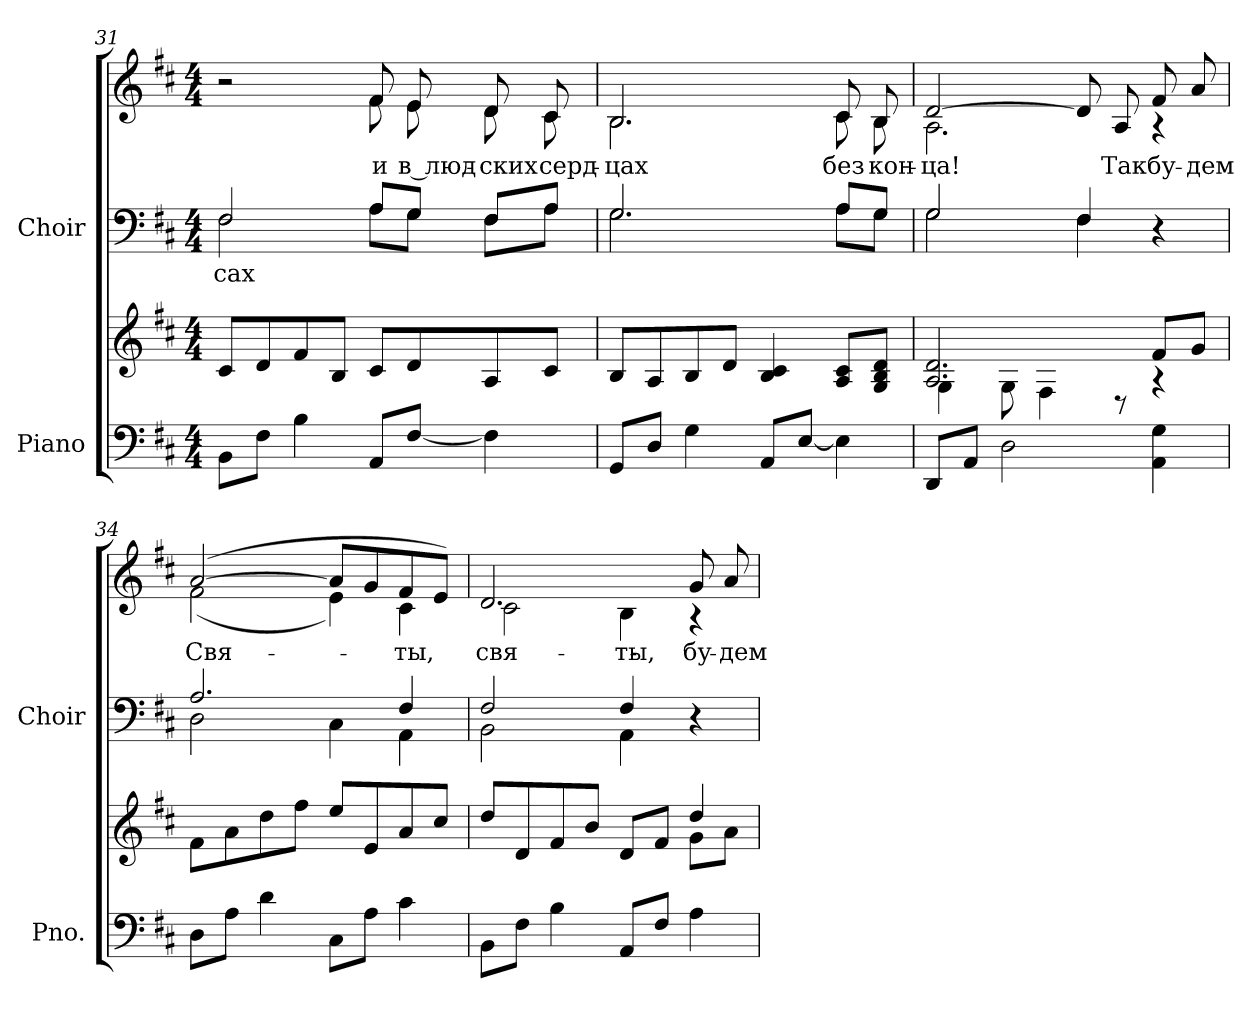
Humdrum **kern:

**kern	**kern	**kern	**text	**kern	**text
*part2	*part2	*part1	*part1	*part1	*part1
*staff4	*staff3	*staff2	*staff2	*staff1	*staff1
*I"Piano	*	*I"Choir	*	*	*
*I'Pno.	*	*I'Choir	*	*	*
*clefF4	*clefG2	*clefF4	*	*clefG2	*
*k[f#c#]	*k[f#c#]	*k[f#c#]	*	*k[f#c#]	*
*D:	*D:	*D:	*	*D:	*
*M4/4	*M4/4	*M4/4	*	*M4/4	*
=31	=31	=31	=31	=31	=31
!	!	!	!LO:LY:a:color=#000000	!	!
*	*	*^	*	*^	*
8BBi\L	8c#i/L	2F#i/	2F#i\	-сах	2r	2ryy	.
8F#i\J	8di/	.	.	.	.	.	.
4Bi\	8f#i/	.	.	.	.	.	.
.	8Bi/J	.	.	.	.	.	.
!	!	!	!	!	!	!	!LO:LY:b:color=#000000
8AAi/L	8c#i/L	8Ai/L	8Ai\L	.	8f#i/	8f#i\	и
!	!	!	!	!	!	!	!LO:LY:b:color=#000000
[<8F#i/J	8di/	8Gi/J	8Gi\J	.	8ei/	8ei\	в люд-
!	!	!	!	!	!	!	!LO:LY:b:color=#000000
4F#i\]	8Ai/	8F#i/L	8F#i\L	.	8di/	8di\	-ских
!	!	!	!	!	!	!	!LO:LY:b:color=#000000
.	8c#i/J	8Ai/J	8Ai\J	.	8c#i/	8c#i\	серд-
!!LO:LB:g=z	!!
=32	=32	=32	=32	=32	=32	=32	=32
!	!	!	!	!	!	!	!LO:LY:b:color=#000000
8GGi/L	8Bi/L	2.Gi/	2.Gi\	.	2.Bi/	2.Bi\	-цах
8Di/J	8Ai/	.	.	.	.	.	.
4Gi\	8Bi/	.	.	.	.	.	.
.	8di/J	.	.	.	.	.	.
8AAi/L	4Bi/ 4c#i	.	.	.	.	.	.
[<8Ei/J	.	.	.	.	.	.	.
!	!	!	!	!	!	!	!LO:LY:b:color=#000000
4Ei\]	8Ai/ 8c#iL	8Ai/L	8Ai\L	.	8c#i/	8c#i\	без
!	!	!	!	!	!	!	!LO:LY:b:color=#000000
.	8Gi/ 8Bi 8diJ	8Gi/J	8Gi\J	.	8Bi/	8Bi\	кон-
=33	=33	=33	=33	=33	=33	=33	=33
*	*^	*	*	*	*	*	*
!	!	!	!	!	!	!	!	!LO:LY:b:color=#000000
8DDi/L	2.Ai/ 2.di	4Gi\	2Gi/	2Gi\	.	[>2di/	2.Ai\	-ца!
8AAi/J	.	.	.	.	.	.	.	.
2Di\	.	8Gi\	.	.	.	.	.	.
.	.	4F#i\	.	.	.	.	.	.
.	.	.	4F#i/	4F#i\	.	8di/]	.	.
!	!	!	!	!	!	!	!	!LO:LY:a:color=#000000
.	.	8r	.	.	.	8Ai/	.	Так
!	!	!	!	!	!	!	!	!LO:LY:a:color=#000000
4AAi\ 4Gi	8f#i/L	4r	4r	4ryy	.	8f#i/	4r	бу-
!	!	!	!	!	!	!	!	!LO:LY:a:color=#000000
.	8gi/J	.	.	.	.	8ai/	.	-дем
*	*v	*v	*	*	*	*	*	*
=34	=34	=34	=34	=34	=34	=34	=34
!	!	!	!	!	!	!	!LO:LY:a:color=#000000
!	!	!	!	!	!	!	!LO:LY:b:color=#000000
8Di\L	8f#i\L	2.Ai/	2Di\	.	([>2ai/	(2f#i\	Свя-
8Ai\J	8ai\	.	.	.	.	.	.
4di\	8ddi\	.	.	.	.	.	.
.	8ff#i\J	.	.	.	.	.	.
8C#i\L	8eei/L	.	4C#i\	.	8ai/L]	4ei\)	.
8Ai\J	8ei/	.	.	.	8gi/	.	.
!	!	!	!	!	!	!	!LO:LY:b:color=#000000
4c#i\	8ai/	4F#i/	4AAi\	.	8f#i/	4c#i\	-ты,
.	8cc#i/J	.	.	.	8ei/J)	.	.
=35	=35	=35	=35	=35	=35	=35	=35
*	*^	*	*	*	*	*	*
!	!	!	!	!	!	!	!	!LO:LY:a:color=#000000
!	!	!	!	!	!	!	!	!LO:LY:b:color=#000000
8BBi\L	8ddi/L	2.di\yy	2F#i/	2BBi\	.	2.di/	2c#i\	свя-
8F#i\J	8di/	.	.	.	.	.	.	.
4Bi\	8f#i/	.	.	.	.	.	.	.
.	8bi/J	.	.	.	.	.	.	.
!	!	!	!	!	!	!	!	!LO:LY:b:color=#000000
8AAi/L	8di/L	.	4F#i/	4AAi\	.	.	4Bi\	-ты,
8F#i/J	8f#i/J	.	.	.	.	.	.	.
!	!	!	!	!	!	!	!	!LO:LY:a:color=#000000
4Ai\	4ddi/	8gi\L	4r	4ryy	.	8gi/	4r	бу-
!	!	!	!	!	!	!	!	!LO:LY:a:color=#000000
.	.	8ai\J	.	.	.	8ai/	.	-дем
*	*v	*v	*	*	*	*	*	*
*	*	*v	*v	*	*	*	*
*	*	*	*	*v	*v	*
=	=	=	=	=	=
*-	*-	*-	*-	*-	*-
